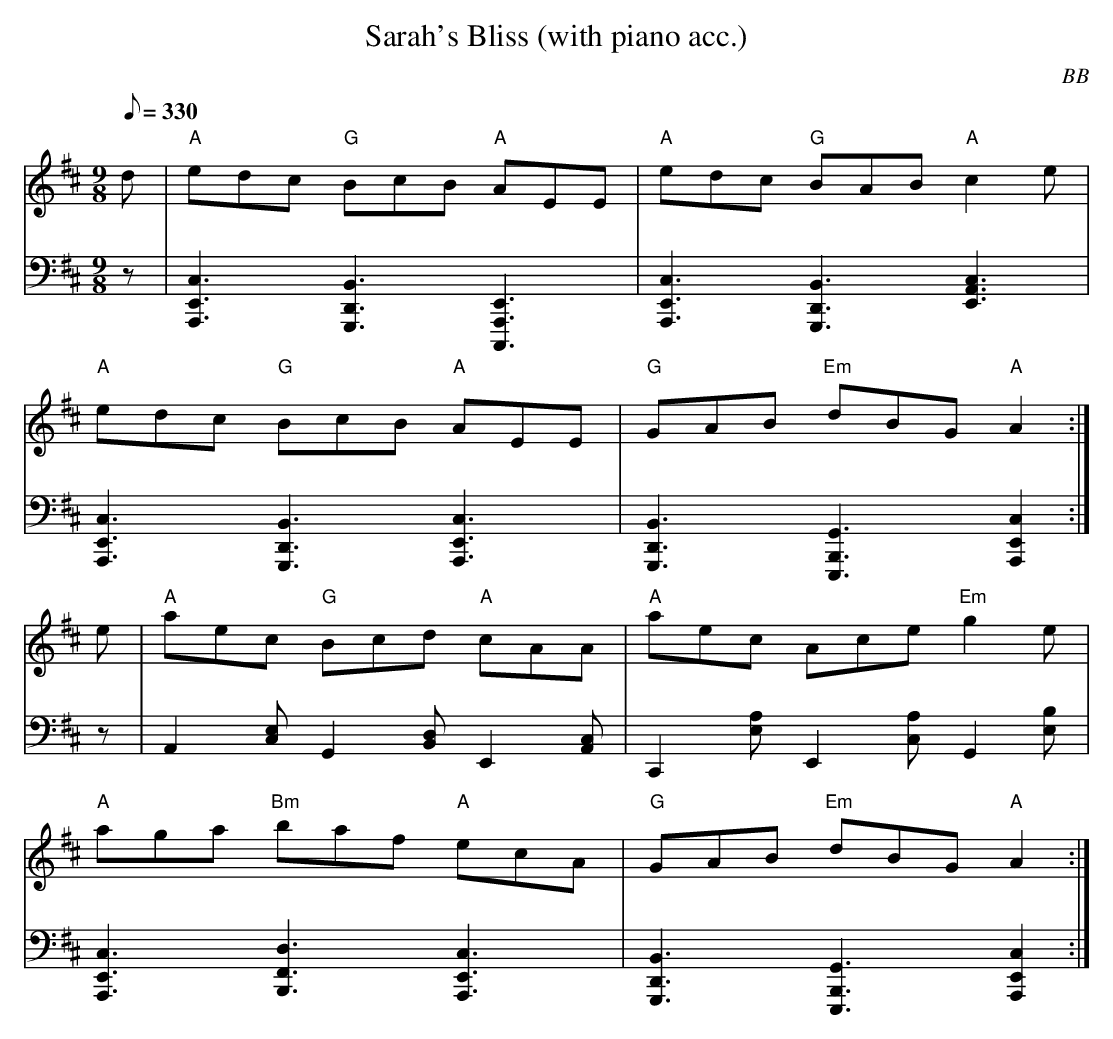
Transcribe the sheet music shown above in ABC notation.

X:1
T: Sarah's Bliss (with piano acc.)
C: BB
L: 1/8
M: 9/8
Q: 330
V: 1 program 1 73 %flute
V: 2 bass volume = 70 program 1 01 m=D
K: Amix
[V:1] d|"A"edc "G"BcB "A"AEE|"A"edc "G"BAB "A"c2e|
[V:2] z|[A,,3E,3C3][G,,3D,3B,3][A,,3E,3C,,3]|[A,,3E,3C3][G,,3D,3B,3][A,3E,3C3]|
[V:1] "A"edc "G"BcB "A"AEE|"G"GAB "Em"dBG "A"A2 :|
[V:2] [A,,3E,3C3][G,,3D,3B,3][A,,3E,3C3]|[G,,3D,3B,3][E,,3B,,3G,3][A,,2E,2C2]:|
[V:1] e|"A"aec "G"Bcd "A"cAA|"A"aec Ace "Em"g2e|
[V:2] z|A,2[EC]G,2[DB,]E,2[A,C]|C,2[AE]E,2[AC]G,2[BE]|
[V:1] "A"aga "Bm"baf "A"ecA|"G"GAB "Em"dBG "A"A2 :|
[V:2] [A,,3E,3C3][B,,3F,3D3][A,,3E,3C3]|[G,,3D,3B,3][E,,3B,,3G,3][A,,2E,2C2]:|
